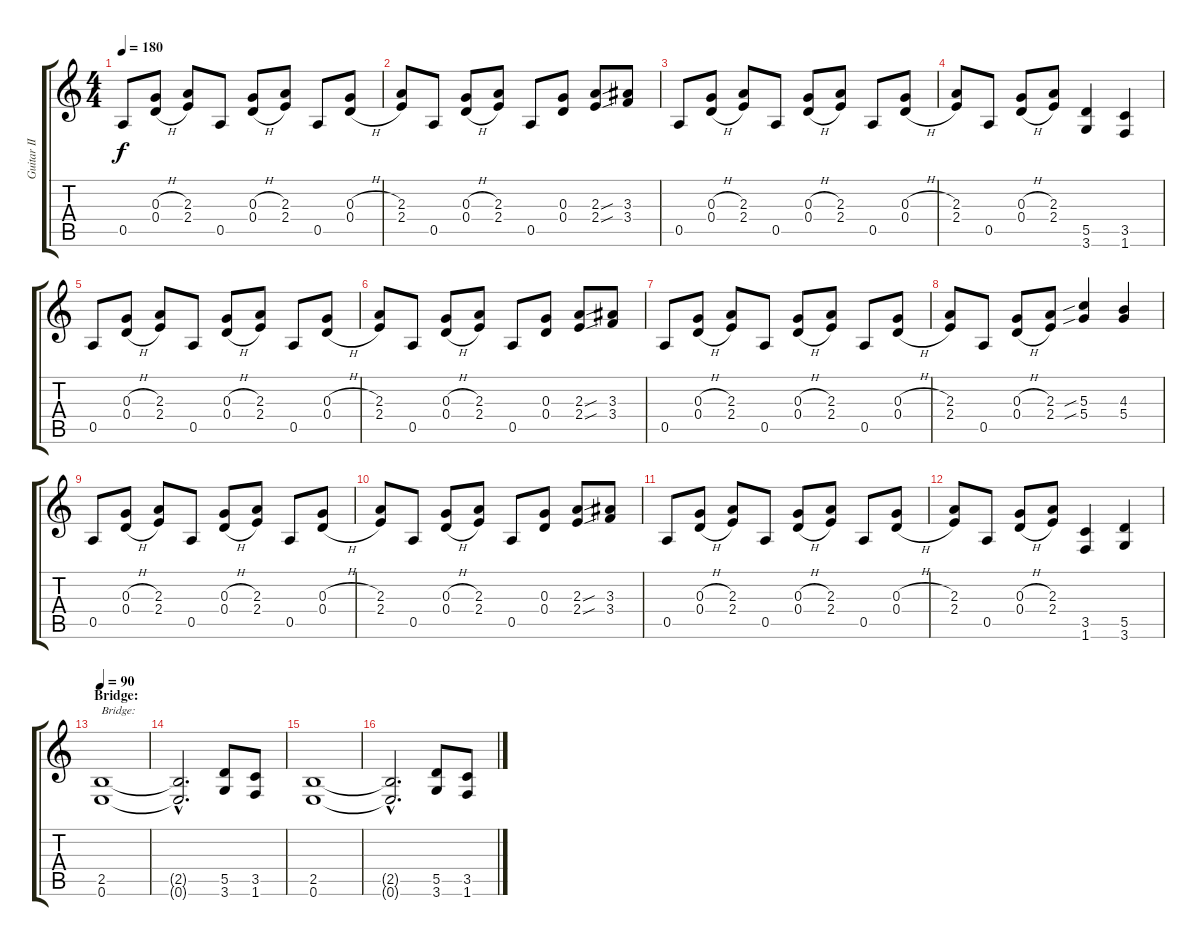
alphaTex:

\track ("Guitar II" "Guitar II") {instrument distortionguitar}
\staff {score tabs}
\tuning (E4 B3 G3 D3 A2 E2) {hide}
\ts (4 4)
\tempo 180
\clef g2
\ks c
0.5.8{dy f} (0.3{h} 0.4{h}).8 (2.3 2.4).8 0.5.8 (0.3{h} 0.4{h}).8 (2.3 2.4).8 0.5.8 (0.3{h} 0.4{h}).8 |
(2.3 2.4).8 0.5.8 (0.3{h} 0.4{h}).8 (2.3 2.4).8 0.5.8 (0.3 0.4).8 (2.3{sou} 2.4{sou}).8 (3.3 3.4).8 |
0.5.8 (0.3{h} 0.4{h}).8 (2.3 2.4).8 0.5.8 (0.3{h} 0.4{h}).8 (2.3 2.4).8 0.5.8 (0.3{h} 0.4{h}).8 |
(2.3 2.4).8 0.5.8 (0.3{h} 0.4{h}).8 (2.3 2.4).8 (5.5 3.6).4 (3.5 1.6).4 |
0.5.8 (0.3{h} 0.4{h}).8 (2.3 2.4).8 0.5.8 (0.3{h} 0.4{h}).8 (2.3 2.4).8 0.5.8 (0.3{h} 0.4{h}).8 |
(2.3 2.4).8 0.5.8 (0.3{h} 0.4{h}).8 (2.3 2.4).8 0.5.8 (0.3 0.4).8 (2.3{sou} 2.4{sou}).8 (3.3 3.4).8 |
0.5.8 (0.3{h} 0.4{h}).8 (2.3 2.4).8 0.5.8 (0.3{h} 0.4{h}).8 (2.3 2.4).8 0.5.8 (0.3{h} 0.4{h}).8 |
(2.3 2.4).8 0.5.8 (0.3{h} 0.4{h}).8 (2.3 2.4).8 (5.3{sib} 5.4{sib}).4 (4.3 5.4).4 |
0.5.8 (0.3{h} 0.4{h}).8 (2.3 2.4).8 0.5.8 (0.3{h} 0.4{h}).8 (2.3 2.4).8 0.5.8 (0.3{h} 0.4{h}).8 |
(2.3 2.4).8 0.5.8 (0.3{h} 0.4{h}).8 (2.3 2.4).8 0.5.8 (0.3 0.4).8 (2.3{sou} 2.4{sou}).8 (3.3 3.4).8 |
0.5.8 (0.3{h} 0.4{h}).8 (2.3 2.4).8 0.5.8 (0.3{h} 0.4{h}).8 (2.3 2.4).8 0.5.8 (0.3{h} 0.4{h}).8 |
(2.3 2.4).8 0.5.8 (0.3{h} 0.4{h}).8 (2.3 2.4).8 (3.5 1.6).4 (5.5 3.6).4 |
\section ("" "Bridge:")
\tempo 90
(2.5 0.6).1{txt "Bridge:"} |
(2.5{hac t} 0.6{hac t}).2{d} (5.5 3.6).8 (3.5 1.6).8 |
(2.5 0.6).1 |
(2.5{hac t} 0.6{hac t}).2{d} (5.5 3.6).8 (3.5 1.6).8
